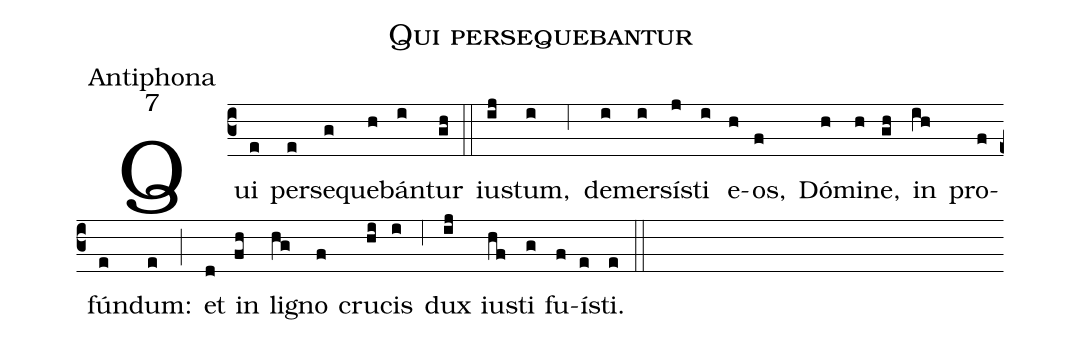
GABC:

name:Qui persequebantur;
office-part:Antiphona;
mode:7;
%%
(c3) Qui(e) per(e)se(g)que(h)bán(i)tur(gh) (::)
iu(ij)stum,(i) (,6) de(i)mer(i)sí(j)sti(i) e(h)os,(f) Dó(h)mi(h)ne,(gh) in(ih) pro(f)fún(e)dum:(e) (;) et(d) in(fh) li(hg)gno(f) cru(hi)cis(i) (,6) dux(ij) iu(hf)sti(g) fu(f)í(e)sti.(e) (::)
